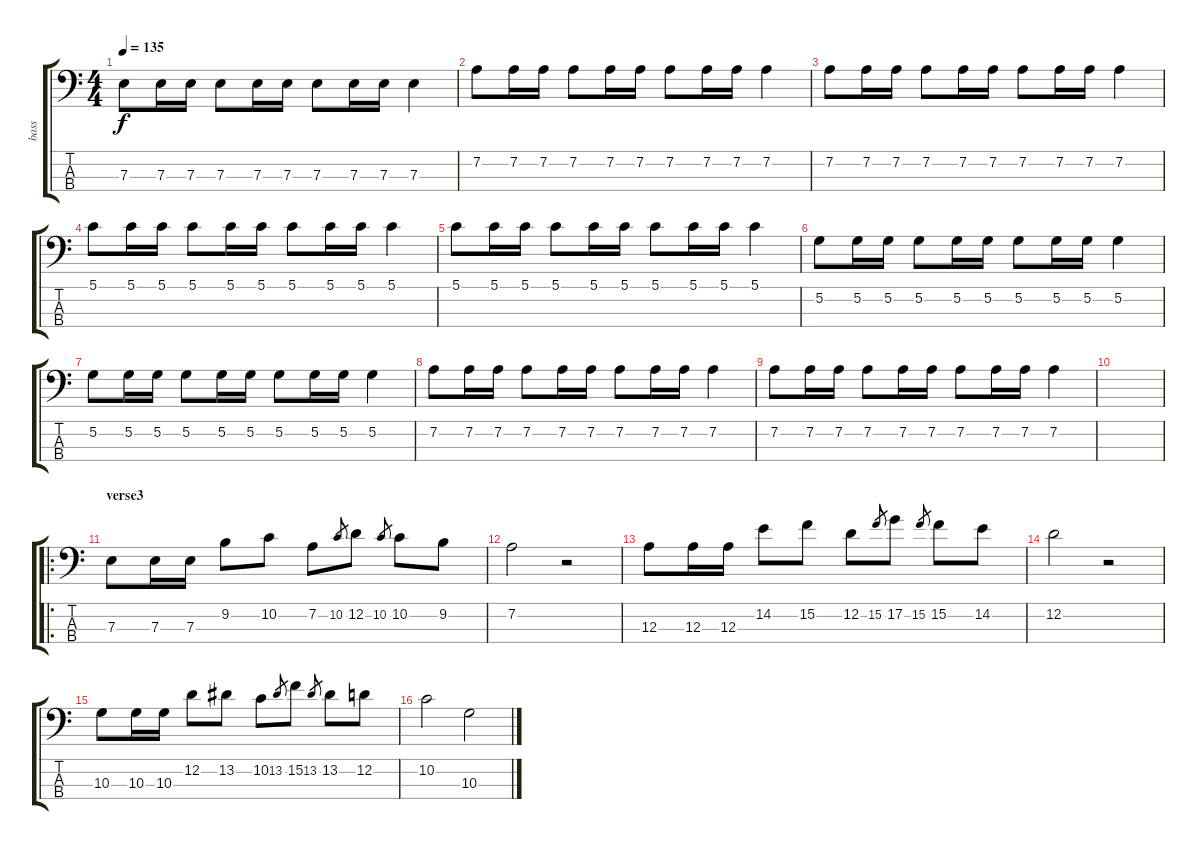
\track ("bass" "bass") {instrument electricbassfinger}
\staff {score tabs}
\tuning (G2 D2 A1 E1) {hide}
\ts (4 4)
\tempo 135
\clef f4
\ks c
7.3.8{dy f} 7.3.16 7.3.16 7.3.8 7.3.16 7.3.16 7.3.8 7.3.16 7.3.16 7.3.4 |
7.2.8 7.2.16 7.2.16 7.2.8 7.2.16 7.2.16 7.2.8 7.2.16 7.2.16 7.2.4 |
7.2.8 7.2.16 7.2.16 7.2.8 7.2.16 7.2.16 7.2.8 7.2.16 7.2.16 7.2.4 |
5.1.8 5.1.16 5.1.16 5.1.8 5.1.16 5.1.16 5.1.8 5.1.16 5.1.16 5.1.4 |
5.1.8 5.1.16 5.1.16 5.1.8 5.1.16 5.1.16 5.1.8 5.1.16 5.1.16 5.1.4 |
5.2.8 5.2.16 5.2.16 5.2.8 5.2.16 5.2.16 5.2.8 5.2.16 5.2.16 5.2.4 |
5.2.8 5.2.16 5.2.16 5.2.8 5.2.16 5.2.16 5.2.8 5.2.16 5.2.16 5.2.4 |
7.2.8 7.2.16 7.2.16 7.2.8 7.2.16 7.2.16 7.2.8 7.2.16 7.2.16 7.2.4 |
7.2.8 7.2.16 7.2.16 7.2.8 7.2.16 7.2.16 7.2.8 7.2.16 7.2.16 7.2.4 |
|
\ro
\section ("" "verse3")
7.3.8 7.3.16 7.3.16 9.2.8 10.2.8 7.2.8 10.2.8{gr} 12.2.8 10.2.8{gr} 10.2.8 9.2.8 |
7.2.2 r.2 |
12.3.8 12.3.16 12.3.16 14.2.8 15.2.8 12.2.8 15.2.8{gr} 17.2.8 15.2.8{gr} 15.2.8 14.2.8 |
12.2.2 r.2 |
10.3.8 10.3.16 10.3.16 12.2.8 13.2.8 10.2.8 13.2.8{gr} 15.2.8 13.2.8{gr} 13.2.8 12.2.8 |
10.2.2 10.3.2
